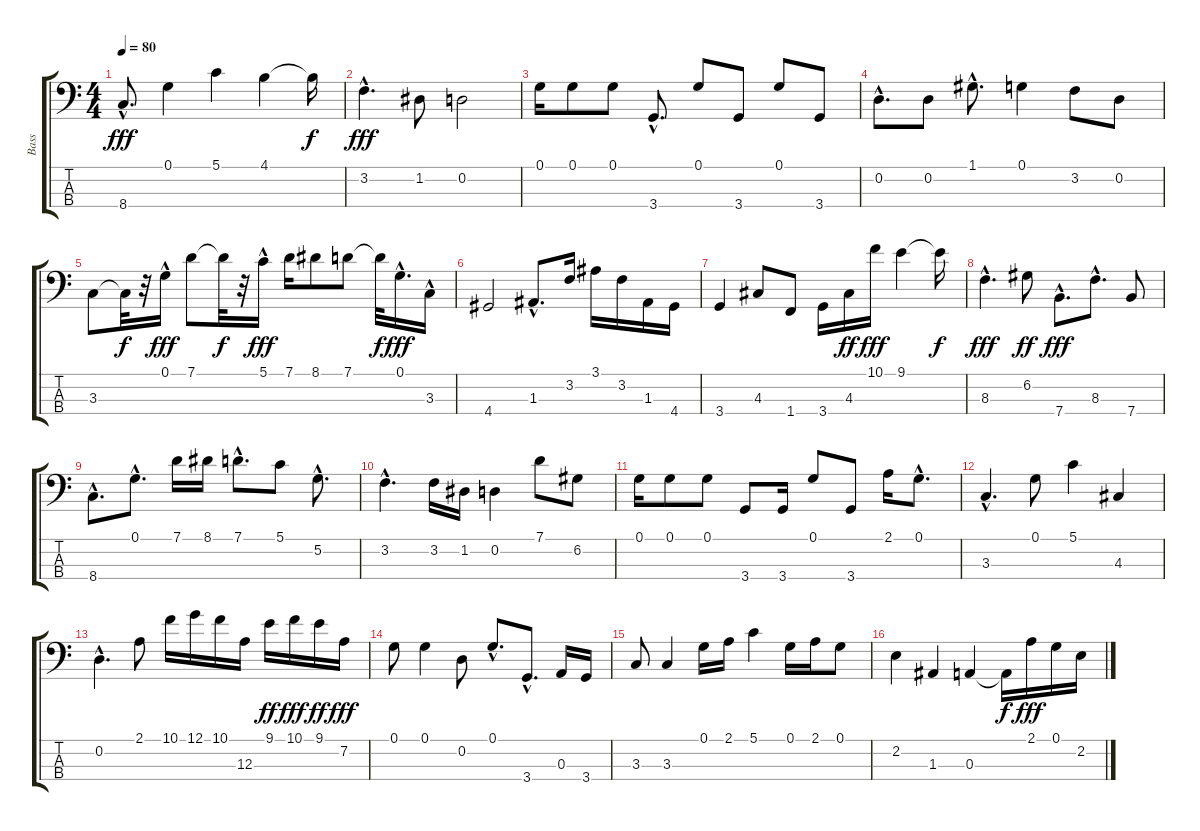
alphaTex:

\track ("Bass" "Bass") {instrument fretlessbass}
\staff {score tabs}
\tuning (G2 D2 A1 E1) {hide}
\ts (4 4)
\tempo 80
\clef f4
\ks c
8.4{hac}.8{d dy fff} 0.1.4 5.1.4 4.1.4 4.1{t}.16{dy f} |
3.2{hac}.4{d dy fff} 1.2.8 0.2.2 |
0.1.16 0.1.8 0.1.8 3.4{hac}.8{d} 0.1.8 3.4.8 0.1.8 3.4.8 |
0.2{hac}.8{d} 0.2.8 1.1{hac}.8{d} 0.1.4 3.2.8 0.2.8 |
3.3.8 3.3{t}.32{dy f} r.32 0.1{hac}.16{dy fff} 7.1.8 7.1{t}.32{dy f} r.32 5.1{hac}.16{dy fff} 7.1.16 8.1.8 7.1.8 7.1{t}.32{dy f} 0.1{hac}.16{d dy fff} 3.3{hac}.16 |
4.4.2 1.3{hac}.8{d} 3.2.16 3.1.16 3.2.16 1.3.16 4.4.16 |
3.4.4 4.3.8 1.4.8 3.4.16 4.3.16{dy ff} 10.1.16{dy fff} 9.1.4 9.1{t}.16{dy f} |
8.3{hac}.4{d dy fff} 6.2.8{dy ff} 7.4{hac}.8{d dy fff} 8.3{hac}.8{d} 7.4.8 |
8.4{hac}.8{d} 0.1{hac}.8{d} 7.1.16 8.1.16 7.1{hac}.8{d} 5.1.8 5.2{hac}.8{d} |
3.2{hac}.4{d} 3.2.16 1.2.16 0.2.4 7.1.8 6.2.8 |
0.1.16 0.1.8 0.1.8 3.4.8 3.4.16 0.1.8 3.4.8 2.1.16 0.1{hac}.8{d} |
3.3{hac}.4{d} 0.1.8 5.1.4 4.3.4 |
0.2{hac}.4{d} 2.1.8 10.1.16 12.1.16 10.1.16 12.3.16 9.1.16{dy ff} 10.1.16{dy fff} 9.1.16{dy ff} 7.2.16{dy fff} |
0.1.8 0.1.4 0.2.8 0.1{hac}.8{d} 3.4{hac}.8{d} 0.3.16 3.4.16 |
3.3.8 3.3.4 0.1.16 2.1.16 5.1.4 0.1.16 2.1.16 0.1.8 |
2.2.4 1.3.4 0.3.4 0.3{t}.16{dy f} 2.1.16{dy fff} 0.1.16 2.2.16
